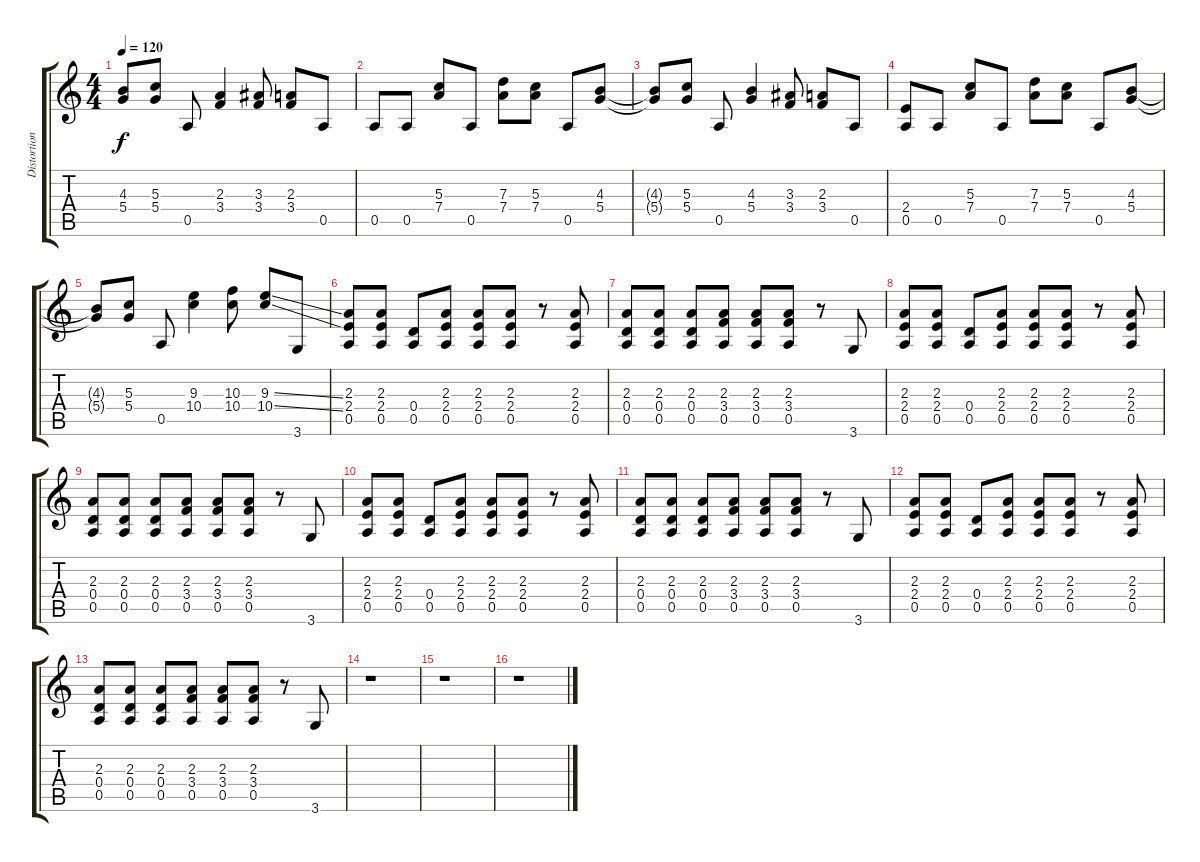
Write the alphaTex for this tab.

\track ("Distortion Guitar 1" "Distortion") {instrument overdrivenguitar}
\staff {score tabs}
\tuning (E4 B3 G3 D3 A2 E2) {hide}
\ts (4 4)
\tempo 120
\clef g2
\ks c
(4.3{t} 5.4{t}).8{dy f} (5.3 5.4).8 0.5.8 (2.3 3.4).4 (3.3 3.4).8 (2.3 3.4).8 0.5.8 |
0.5.8 0.5.8 (5.3 7.4).8 0.5.8 (7.3 7.4).8 (5.3 7.4).8 0.5.8 (4.3 5.4).8 |
(4.3{t} 5.4{t}).8 (5.3 5.4).8 0.5.8 (4.3 5.4).4 (3.3 3.4).8 (2.3 3.4).8 0.5.8 |
(2.4 0.5).8 0.5.8 (5.3 7.4).8 0.5.8 (7.3 7.4).8 (5.3 7.4).8 0.5.8 (4.3 5.4).8 |
(4.3{t} 5.4{t}).8 (5.3 5.4).8 0.5.8 (9.3 10.4).4 (10.3 10.4).8 (9.3{ss} 10.4{ss}).8 3.6.8 |
(2.3 2.4 0.5).8 (2.3 2.4 0.5).8 (0.4 0.5).8 (2.3 2.4 0.5).8 (2.3 2.4 0.5).8 (2.3 2.4 0.5).8 r.8 (2.3 2.4 0.5).8 |
(2.3 0.4 0.5).8 (2.3 0.4 0.5).8 (2.3 0.4 0.5).8 (2.3 3.4 0.5).8 (2.3 3.4 0.5).8 (2.3 3.4 0.5).8 r.8 3.6.8 |
(2.3 2.4 0.5).8 (2.3 2.4 0.5).8 (0.4 0.5).8 (2.3 2.4 0.5).8 (2.3 2.4 0.5).8 (2.3 2.4 0.5).8 r.8 (2.3 2.4 0.5).8 |
(2.3 0.4 0.5).8 (2.3 0.4 0.5).8 (2.3 0.4 0.5).8 (2.3 3.4 0.5).8 (2.3 3.4 0.5).8 (2.3 3.4 0.5).8 r.8 3.6.8 |
(2.3 2.4 0.5).8 (2.3 2.4 0.5).8 (0.4 0.5).8 (2.3 2.4 0.5).8 (2.3 2.4 0.5).8 (2.3 2.4 0.5).8 r.8 (2.3 2.4 0.5).8 |
(2.3 0.4 0.5).8 (2.3 0.4 0.5).8 (2.3 0.4 0.5).8 (2.3 3.4 0.5).8 (2.3 3.4 0.5).8 (2.3 3.4 0.5).8 r.8 3.6.8 |
(2.3 2.4 0.5).8 (2.3 2.4 0.5).8 (0.4 0.5).8 (2.3 2.4 0.5).8 (2.3 2.4 0.5).8 (2.3 2.4 0.5).8 r.8 (2.3 2.4 0.5).8 |
(2.3 0.4 0.5).8 (2.3 0.4 0.5).8 (2.3 0.4 0.5).8 (2.3 3.4 0.5).8 (2.3 3.4 0.5).8 (2.3 3.4 0.5).8 r.8 3.6.8 |
r.1 |
r.1 |
r.1
